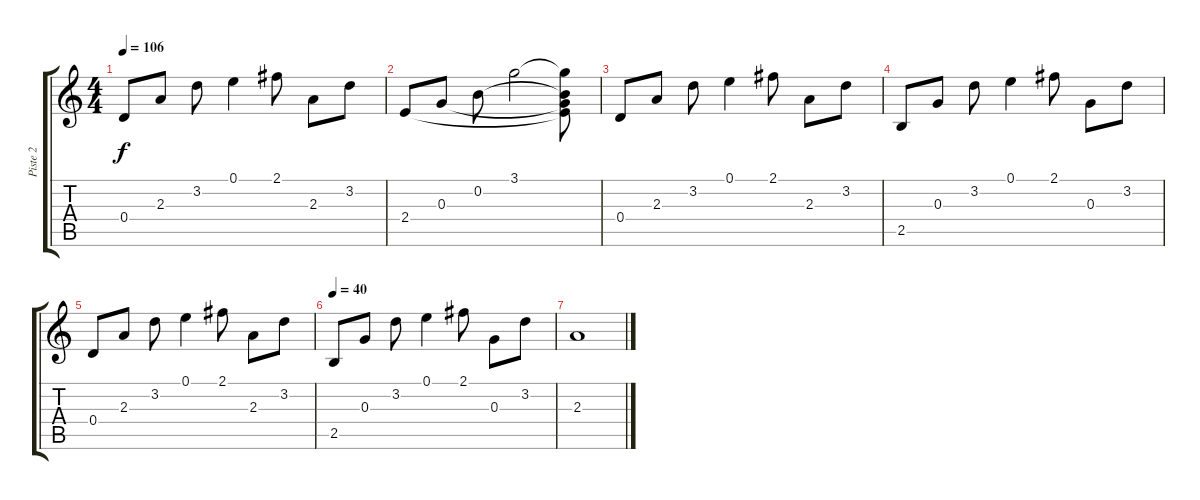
\track ("Piste 2" "Piste 2") {instrument acousticguitarnylon}
\staff {score tabs}
\tuning (E4 B3 G3 D3 A2 E2) {hide}
\ts (4 4)
\tempo 106
\clef g2
\ks c
0.4.8{dy f} 2.3.8 3.2.8 0.1.4 2.1.8 2.3.8 3.2.8 |
2.4.8 0.3.8 0.2.8 3.1.2 (3.1{t} 0.2{t} 0.3{t} 2.4{t}).8 |
0.4.8 2.3.8 3.2.8 0.1.4 2.1.8 2.3.8 3.2.8 |
2.5.8 0.3.8 3.2.8 0.1.4 2.1.8 0.3.8 3.2.8 |
0.4.8 2.3.8 3.2.8 0.1.4 2.1.8 2.3.8 3.2.8 |
\tempo 40
2.5.8 0.3.8 3.2.8 0.1.4 2.1.8 0.3.8 3.2.8 |
2.3.1
